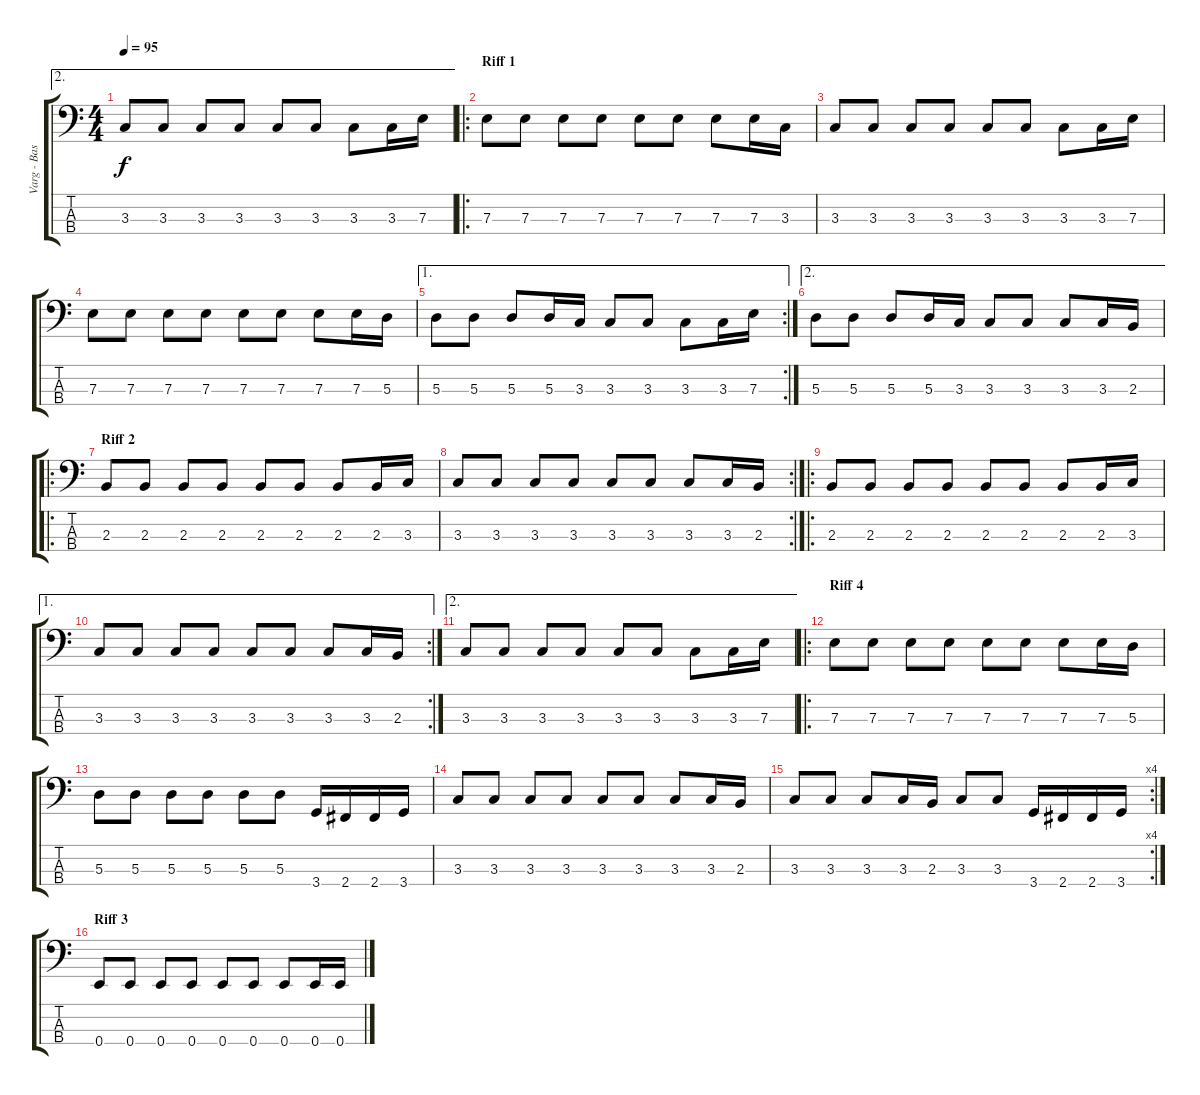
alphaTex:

\track ("Varg - Basse" "Varg - Bas") {instrument electricbasspick}
\staff {score tabs}
\tuning (G2 D2 A1 E1) {hide}
\ae 2
\ts (4 4)
\tempo 95
\clef f4
\ks c
3.3.8{dy f} 3.3.8 3.3.8 3.3.8 3.3.8 3.3.8 3.3.8 3.3.16 7.3.16 |
\ro
\section ("" "Riff 1")
7.3.8 7.3.8 7.3.8 7.3.8 7.3.8 7.3.8 7.3.8 7.3.16 3.3.16 |
3.3.8 3.3.8 3.3.8 3.3.8 3.3.8 3.3.8 3.3.8 3.3.16 7.3.16 |
7.3.8 7.3.8 7.3.8 7.3.8 7.3.8 7.3.8 7.3.8 7.3.16 5.3.16 |
\ae 1
\rc 2
5.3.8 5.3.8 5.3.8 5.3.16 3.3.16 3.3.8 3.3.8 3.3.8 3.3.16 7.3.16 |
\ae 2
5.3.8 5.3.8 5.3.8 5.3.16 3.3.16 3.3.8 3.3.8 3.3.8 3.3.16 2.3.16 |
\ro
\section ("" "Riff 2")
2.3.8 2.3.8 2.3.8 2.3.8 2.3.8 2.3.8 2.3.8 2.3.16 3.3.16 |
\rc 2
3.3.8 3.3.8 3.3.8 3.3.8 3.3.8 3.3.8 3.3.8 3.3.16 2.3.16 |
\ro
2.3.8 2.3.8 2.3.8 2.3.8 2.3.8 2.3.8 2.3.8 2.3.16 3.3.16 |
\ae 1
\rc 2
3.3.8 3.3.8 3.3.8 3.3.8 3.3.8 3.3.8 3.3.8 3.3.16 2.3.16 |
\ae 2
3.3.8 3.3.8 3.3.8 3.3.8 3.3.8 3.3.8 3.3.8 3.3.16 7.3.16 |
\ro
\section ("" "Riff 4")
7.3.8 7.3.8 7.3.8 7.3.8 7.3.8 7.3.8 7.3.8 7.3.16 5.3.16 |
5.3.8 5.3.8 5.3.8 5.3.8 5.3.8 5.3.8 3.4.16 2.4.16 2.4.16 3.4.16 |
3.3.8 3.3.8 3.3.8 3.3.8 3.3.8 3.3.8 3.3.8 3.3.16 2.3.16 |
\rc 4
3.3.8 3.3.8 3.3.8 3.3.16 2.3.16 3.3.8 3.3.8 3.4.16 2.4.16 2.4.16 3.4.16 |
\section ("" "Riff 3")
0.4.8 0.4.8 0.4.8 0.4.8 0.4.8 0.4.8 0.4.8 0.4.16 0.4.16
